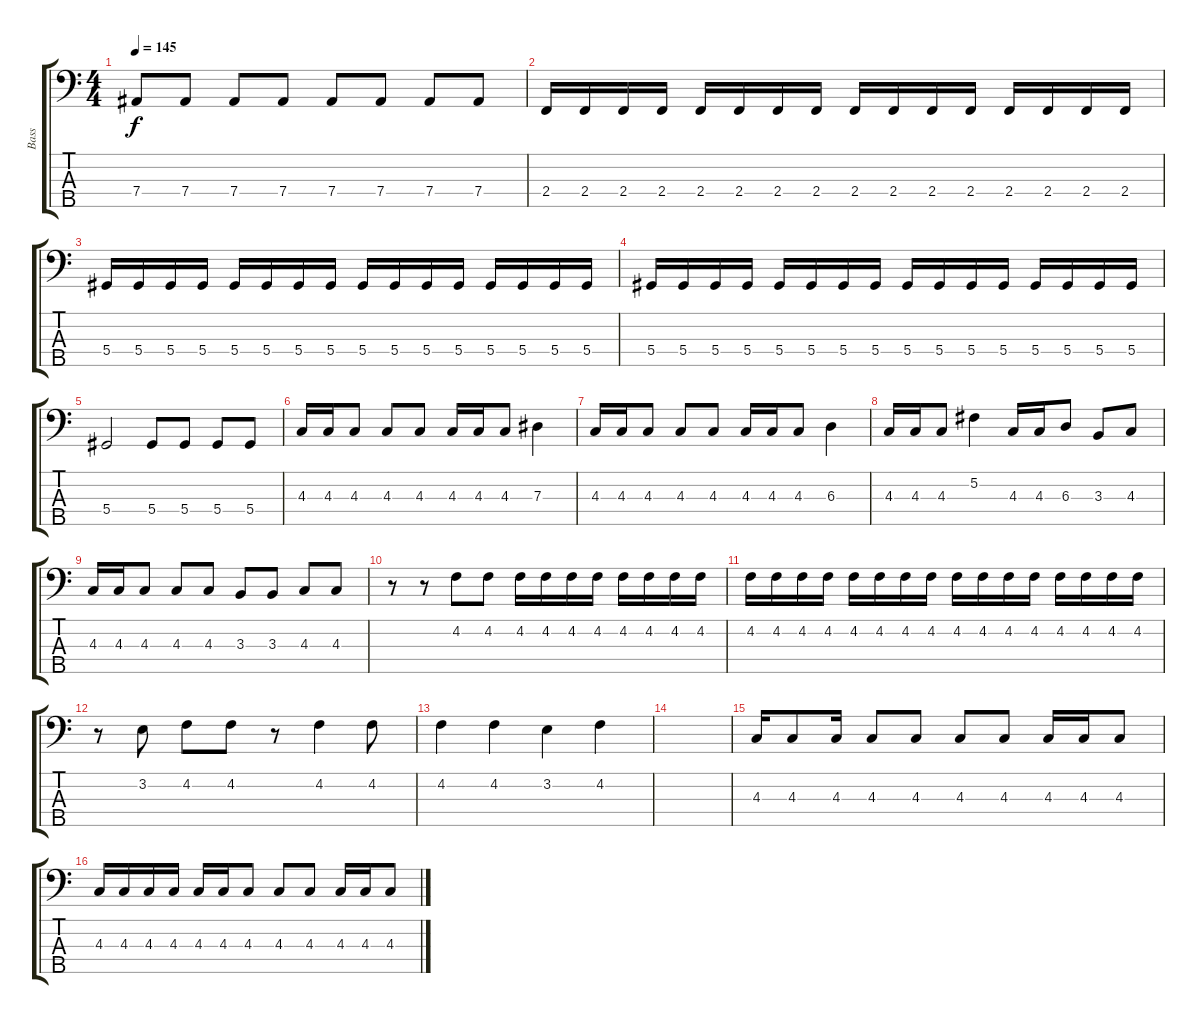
\track ("Bass" "Bass") {instrument electricbasspick}
\staff {score tabs}
\tuning (Gb2 Db2 Ab1 Eb1 Bb0) {hide}
\ts (4 4)
\tempo 145
\clef f4
\ks c
7.4.8{dy f} 7.4.8 7.4.8 7.4.8 7.4.8 7.4.8 7.4.8 7.4.8 |
2.4.16 2.4.16 2.4.16 2.4.16 2.4.16 2.4.16 2.4.16 2.4.16 2.4.16 2.4.16 2.4.16 2.4.16 2.4.16 2.4.16 2.4.16 2.4.16 |
5.4.16 5.4.16 5.4.16 5.4.16 5.4.16 5.4.16 5.4.16 5.4.16 5.4.16 5.4.16 5.4.16 5.4.16 5.4.16 5.4.16 5.4.16 5.4.16 |
5.4.16 5.4.16 5.4.16 5.4.16 5.4.16 5.4.16 5.4.16 5.4.16 5.4.16 5.4.16 5.4.16 5.4.16 5.4.16 5.4.16 5.4.16 5.4.16 |
5.4.2 5.4.8 5.4.8 5.4.8 5.4.8 |
4.3.16 4.3.16 4.3.8 4.3.8 4.3.8 4.3.16 4.3.16 4.3.8 7.3.4 |
4.3.16 4.3.16 4.3.8 4.3.8 4.3.8 4.3.16 4.3.16 4.3.8 6.3.4 |
4.3.16 4.3.16 4.3.8 5.2.4 4.3.16 4.3.16 6.3.8 3.3.8 4.3.8 |
4.3.16 4.3.16 4.3.8 4.3.8 4.3.8 3.3.8 3.3.8 4.3.8 4.3.8 |
r.8 r.8 4.2.8 4.2.8 4.2.16 4.2.16 4.2.16 4.2.16 4.2.16 4.2.16 4.2.16 4.2.16 |
4.2.16 4.2.16 4.2.16 4.2.16 4.2.16 4.2.16 4.2.16 4.2.16 4.2.16 4.2.16 4.2.16 4.2.16 4.2.16 4.2.16 4.2.16 4.2.16 |
r.8 3.2.8 4.2.8 4.2.8 r.8 4.2.4 4.2.8 |
4.2.4 4.2.4 3.2.4 4.2.4 |
|
4.3.16 4.3.8 4.3.16 4.3.8 4.3.8 4.3.8 4.3.8 4.3.16 4.3.16 4.3.8 |
4.3.16 4.3.16 4.3.16 4.3.16 4.3.16 4.3.16 4.3.8 4.3.8 4.3.8 4.3.16 4.3.16 4.3.8
